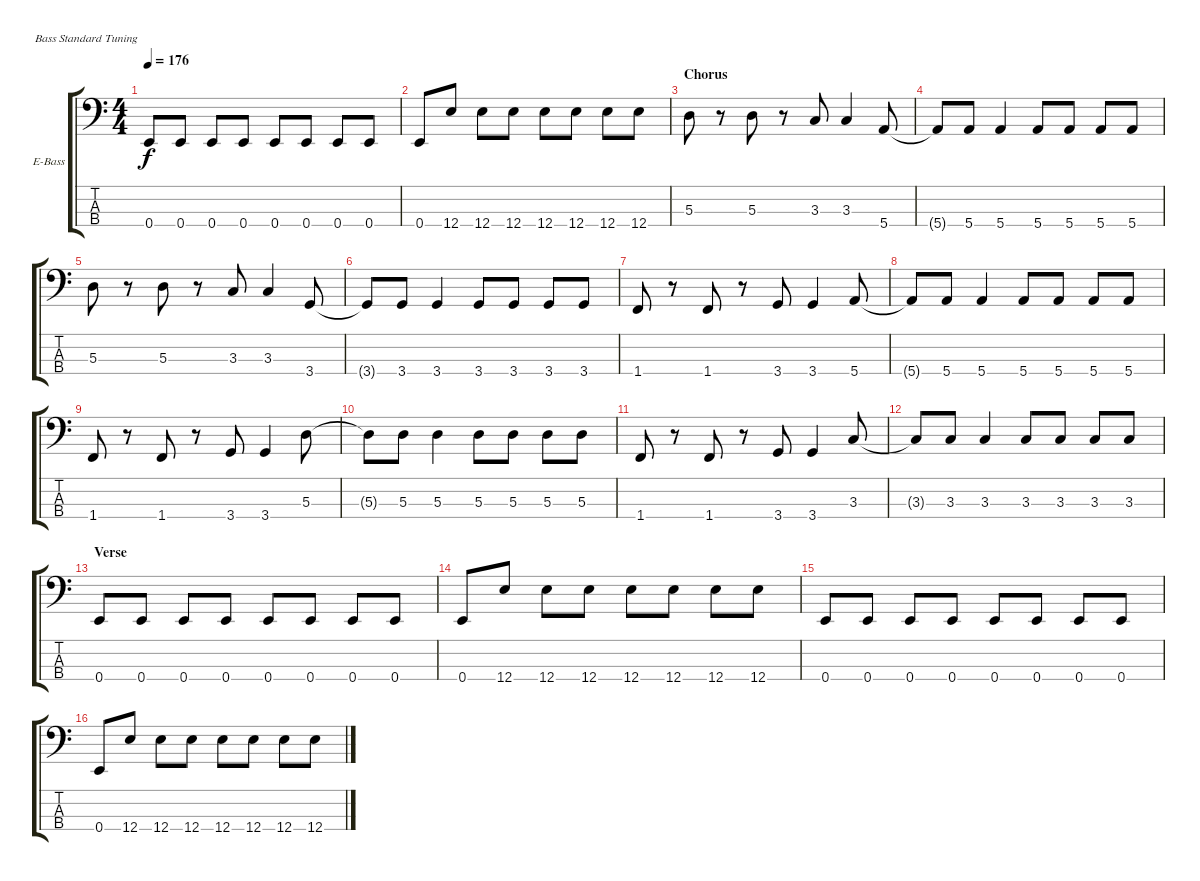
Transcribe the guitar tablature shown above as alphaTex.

\defaultSystemsLayout 4
\bracketExtendMode groupsimilarinstruments
\firstSystemTrackNameOrientation horizontal
\otherSystemsTrackNameOrientation horizontal
\track ("Electric Bass" "E-Bass") {instrument electricbassfinger}
\staff {score tabs}
\tuning (G2 D2 A1 E1)
\ts (4 4)
\tempo 176
\clef f4
\scale
1.03909
\ks c
0.4.8{dy f} 0.4.8 0.4.8 0.4.8 0.4.8 0.4.8 0.4.8 0.4.8 |
\scale
0.960908 0.4.8 12.4.8 12.4.8 12.4.8 12.4.8 12.4.8 12.4.8 12.4.8 |
\section ("" "Chorus")
\scale
1.03909 5.3.8 r.8 5.3.8 r.8 3.3.8 3.3.4 5.4.8 |
\scale
0.960908 5.4{t}.8 5.4.8 5.4.4 5.4.8 5.4.8 5.4.8 5.4.8 |
\scale
1.03909 5.3.8 r.8 5.3.8 r.8 3.3.8 3.3.4 3.4.8 |
\scale
0.960908 3.4{t}.8 3.4.8 3.4.4 3.4.8 3.4.8 3.4.8 3.4.8 |
\scale
1.03909 1.4.8 r.8 1.4.8 r.8 3.4.8 3.4.4 5.4.8 |
\scale
0.960908 5.4{t}.8 5.4.8 5.4.4 5.4.8 5.4.8 5.4.8 5.4.8 |
\scale
1.03909 1.4.8 r.8 1.4.8 r.8 3.4.8 3.4.4 5.3.8 |
\scale
0.960908 5.3{t}.8 5.3.8 5.3.4 5.3.8 5.3.8 5.3.8 5.3.8 |
\scale
1.03909 1.4.8 r.8 1.4.8 r.8 3.4.8 3.4.4 3.3.8 |
\scale
0.960908 3.3{t}.8 3.3.8 3.3.4 3.3.8 3.3.8 3.3.8 3.3.8 |
\section ("" "Verse")
\scale
1.03909 0.4.8 0.4.8 0.4.8 0.4.8 0.4.8 0.4.8 0.4.8 0.4.8 |
\scale
0.960908 0.4.8 12.4.8 12.4.8 12.4.8 12.4.8 12.4.8 12.4.8 12.4.8 |
\scale
1.03909 0.4.8 0.4.8 0.4.8 0.4.8 0.4.8 0.4.8 0.4.8 0.4.8 |
\scale
0.960908 0.4.8 12.4.8 12.4.8 12.4.8 12.4.8 12.4.8 12.4.8 12.4.8
